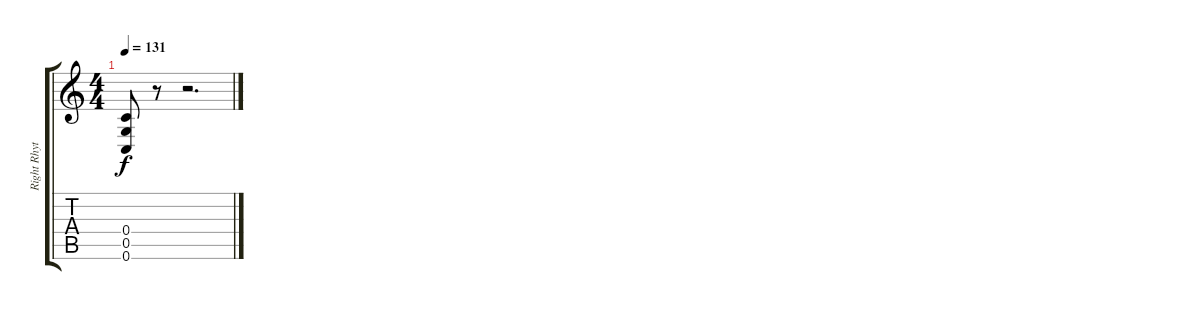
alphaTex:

\track ("Right Rhythm" "Right Rhyt") {instrument distortionguitar}
\staff {score tabs}
\tuning (D4 A3 F3 C3 G2 C2) {hide}
\ts (4 4)
\section ("" "")
\tempo 131
\clef g2
\ks c
(0.4 0.5 0.6).8{dy f} r.8 r.2{d}
